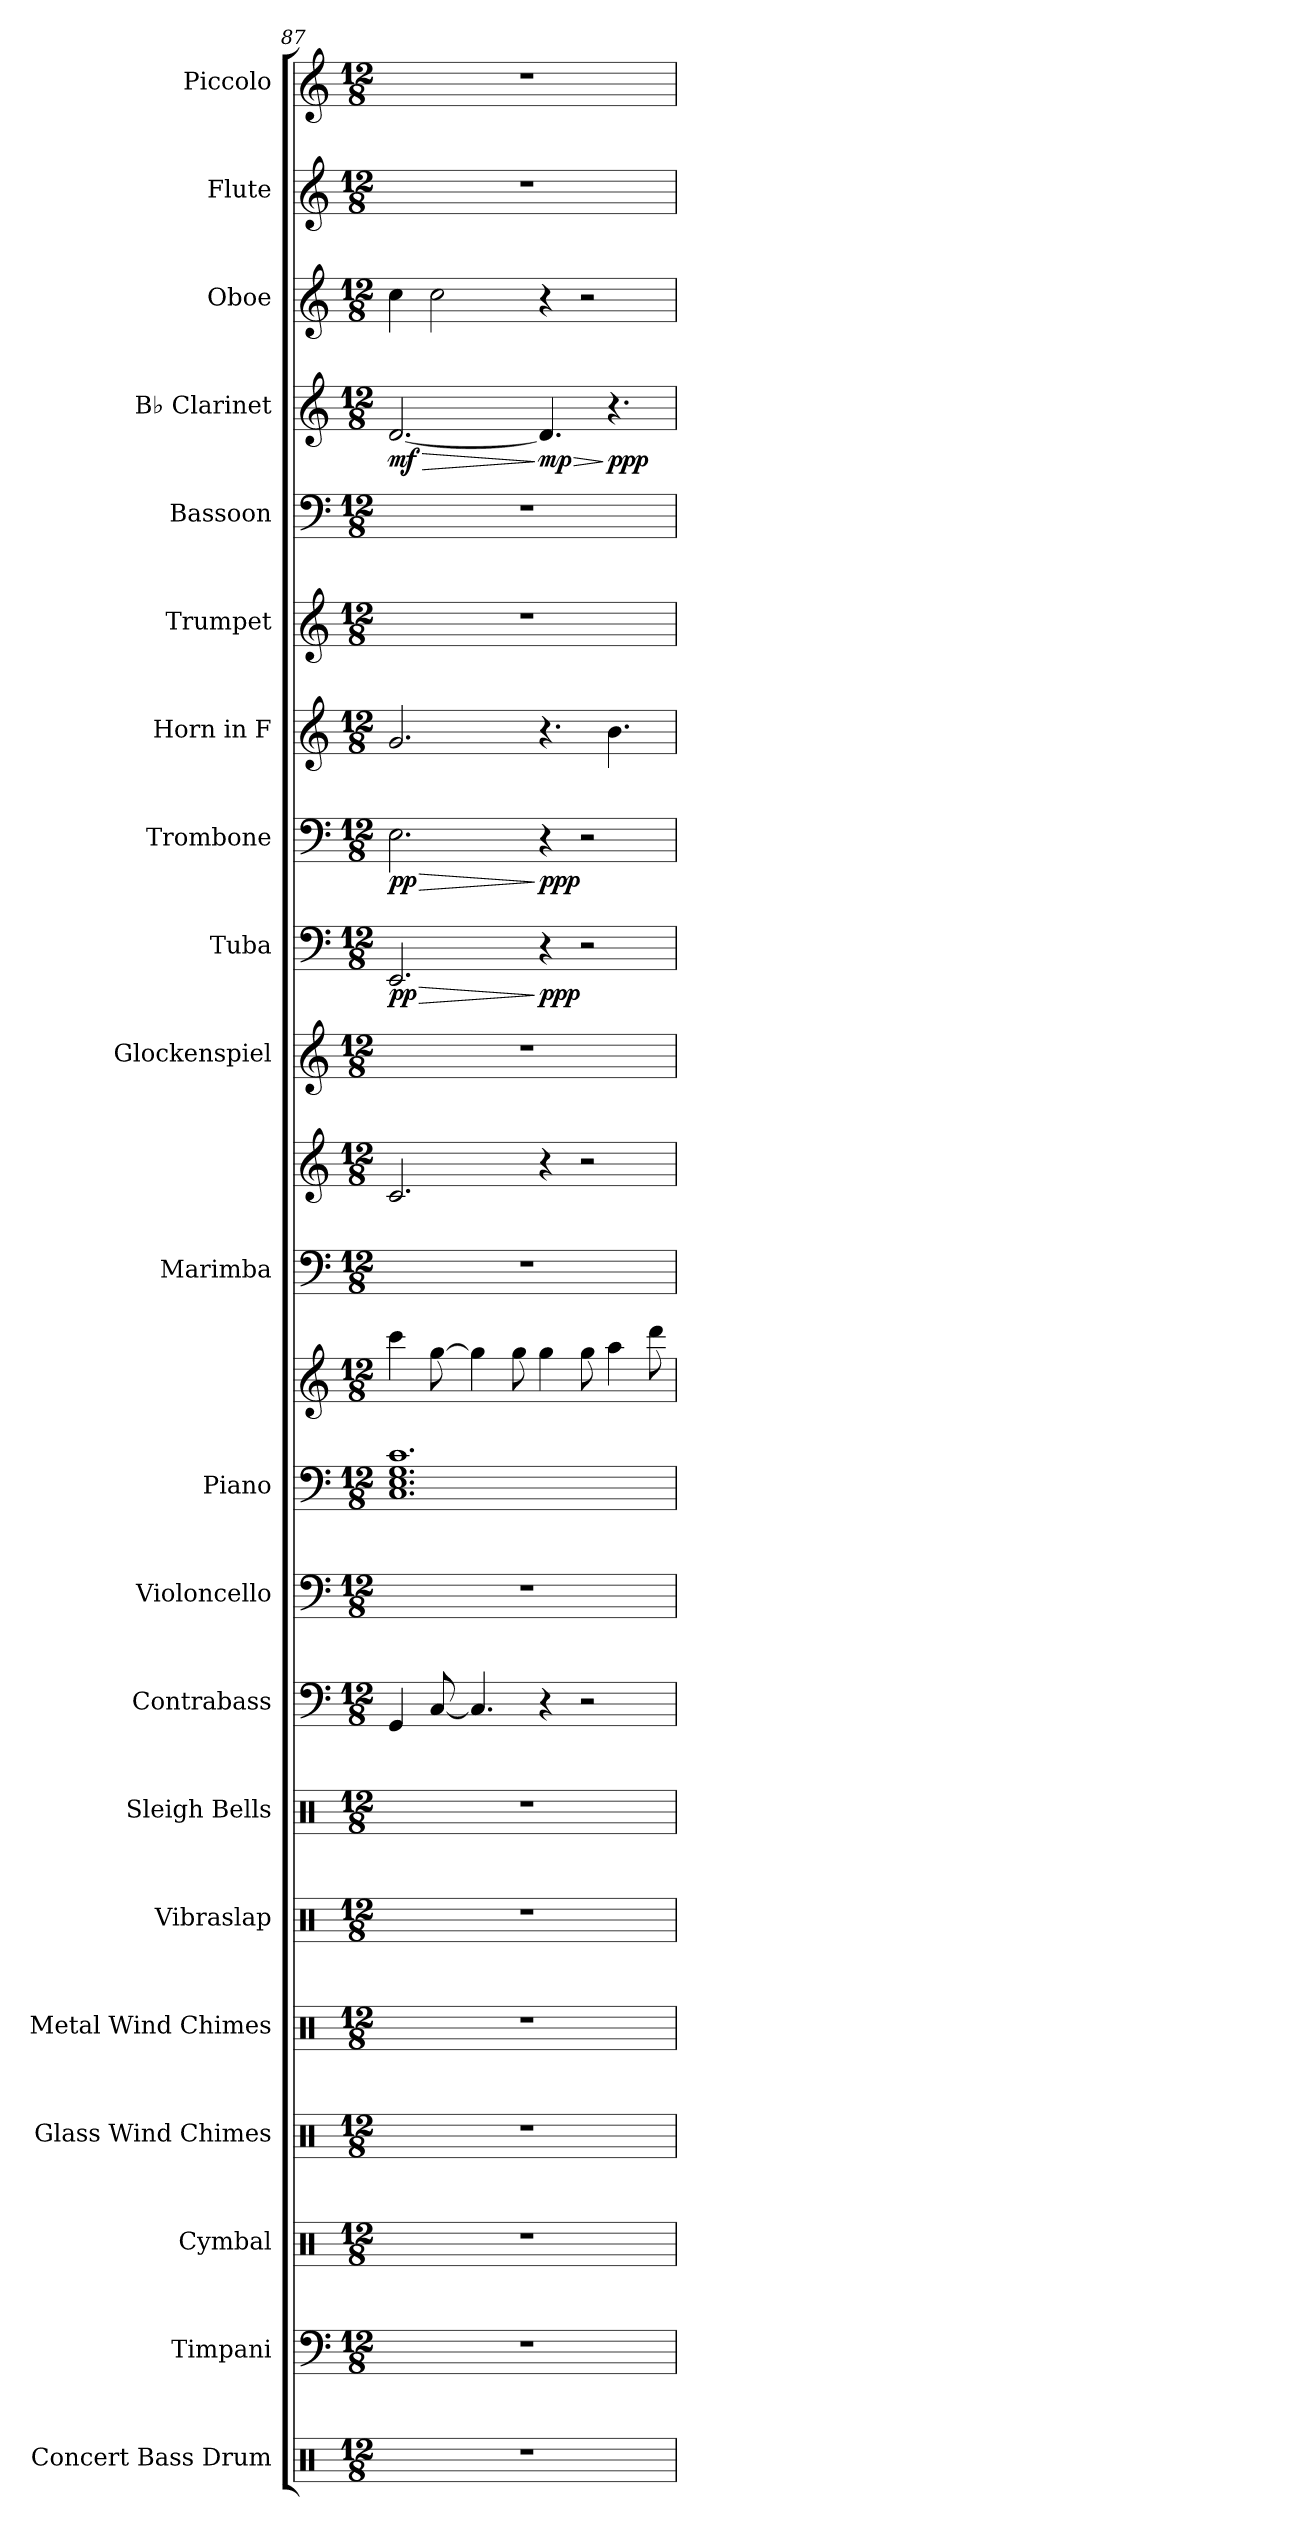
**kern	**kern	**kern	**kern	**kern	**kern	**kern	**kern	**kern	**kern	**kern	**kern	**kern	**kern	**kern	**dynam	**kern	**dynam	**kern	**kern	**kern	**kern	**dynam	**kern	**kern	**kern
*part21	*part20	*part19	*part18	*part17	*part16	*part15	*part14	*part13	*part12	*part12	*part11	*part11	*part10	*part9	*part9	*part8	*part8	*part7	*part6	*part5	*part4	*part4	*part3	*part2	*part1
*staff23	*staff22	*staff21	*staff20	*staff19	*staff18	*staff17	*staff16	*staff15	*staff14	*staff13	*staff12	*staff11	*staff10	*staff9	*staff9	*staff8	*staff8	*staff7	*staff6	*staff5	*staff4	*staff4	*staff3	*staff2	*staff1
*I"Concert Bass Drum	*I"Timpani	*I"Cymbal	*I"Glass Wind Chimes	*I"Metal Wind Chimes	*I"Vibraslap	*I"Sleigh Bells	*I"Contrabass	*I"Violoncello	*I"Piano	*	*I"Marimba	*	*I"Glockenspiel	*I"Tuba	*	*I"Trombone	*	*I"Horn in F	*I"Trumpet	*I"Bassoon	*I"B♭ Clarinet	*	*I"Oboe	*I"Flute	*I"Piccolo
*I'Con. BD	*I'Timp.	*I'Cym.	*I'Gl. Wn Ch.	*I'Met. Wn Ch.	*I'Vibslp.	*I'Sle. Be.	*I'Cb.	*I'Vc.	*I'Pno.	*	*I'Mrm.	*	*I'Glock.	*I'Tba.	*	*I'Tbn.	*	*	*I'Tpt.	*I'Bsn.	*I'B♭ Cl.	*	*I'Ob.	*I'Fl.	*I'Picc.
*clefX	*clefF4	*clefX	*clefX	*clefX	*clefX	*clefX	*clefF4	*clefF4	*clefF4	*clefG2	*clefF4	*clefG2	*clefG2	*clefF4	*	*clefF4	*	*clefG2	*clefG2	*clefF4	*clefG2	*	*clefG2	*clefG2	*clefG2
*	*	*	*	*	*	*	*ITrd7c12	*	*	*	*	*	*ITrd-14c-24	*	*	*	*	*ITrd4c7	*ITrd1c2	*	*ITrd1c2	*	*	*	*ITrd-7c-12
*k[]	*k[]	*k[]	*k[]	*k[]	*k[]	*k[]	*k[]	*k[]	*k[]	*k[]	*k[]	*k[]	*k[]	*k[]	*	*k[]	*	*k[b-]	*k[b-e-]	*k[]	*k[b-e-]	*	*k[]	*k[]	*k[]
*M12/8	*M12/8	*M12/8	*M12/8	*M12/8	*M12/8	*M12/8	*M12/8	*M12/8	*M12/8	*M12/8	*M12/8	*M12/8	*M12/8	*M12/8	*	*M12/8	*	*M12/8	*M12/8	*M12/8	*M12/8	*	*M12/8	*M12/8	*M12/8
=87	=87	=87	=87	=87	=87	=87	=87	=87	=87	=87	=87	=87	=87	=87	=87	=87	=87	=87	=87	=87	=87	=87	=87	=87	=87
!	!	!	!	!	!	!	!	!	!	!	!	!	!	!	!LO:HP:b	!	!LO:HP:b	!	!	!	!	!LO:HP:b	!	!	!
!	!	!	!	!	!	!	!	!	!	!	!	!	!	!	!LO:DY:n=1:b	!	!LO:DY:n=1:b	!	!	!	!	!LO:DY:n=1:b	!	!	!
1.r	1.r	1.r	1.r	1.r	1.r	1.r	4GGG/	1.r	1.C 1.E 1.G 1.c	4ccc\	1.r	2.c/	1.r	2.EE/	> pp	2.E\	> pp	2.c/	1.r	1.r	[2.c/	> mf	4cc\	1.r	1.r
.	.	.	.	.	.	.	[8CC/	.	.	[8gg\	.	.	.	.	.	.	.	.	.	.	.	.	2cc\	.	.
.	.	.	.	.	.	.	4.CC/]	.	.	4gg\]	.	.	.	.	.	.	.	.	.	.	.	.	.	.	.
.	.	.	.	.	.	.	.	.	.	8gg\	.	.	.	.	.	.	.	.	.	.	.	.	.	.	.
!	!	!	!	!	!	!	!	!	!	!	!	!	!	!	!LO:DY:n=2:b	!	!LO:DY:n=2:b	!	!	!	!	!LO:HP:n=1:b	!	!	!
!	!	!	!	!	!	!	!	!	!	!	!	!	!	!	!	!	!	!	!	!	!	!LO:DY:n=2:b	!	!	!
.	.	.	.	.	.	.	4r	.	.	4gg\	.	4r	.	4r	] ppp	4r	] ppp	4.r	.	.	4.c/]	] > mp	4r	.	.
.	.	.	.	.	.	.	2r	.	.	8gg\	.	2r	.	2r	.	2r	.	.	.	.	.	.	2r	.	.
!	!	!	!	!	!	!	!	!	!	!	!	!	!	!	!	!	!	!	!	!	!	!LO:DY:n=3:b	!	!	!
.	.	.	.	.	.	.	.	.	.	4aa\	.	.	.	.	.	.	.	4.e\	.	.	4.r	] ppp	.	.	.
.	.	.	.	.	.	.	.	.	.	8ddd\	.	.	.	.	.	.	.	.	.	.	.	.	.	.	.
=	=	=	=	=	=	=	=	=	=	=	=	=	=	=	=	=	=	=	=	=	=	=	=	=	=
*-	*-	*-	*-	*-	*-	*-	*-	*-	*-	*-	*-	*-	*-	*-	*-	*-	*-	*-	*-	*-	*-	*-	*-	*-	*-
